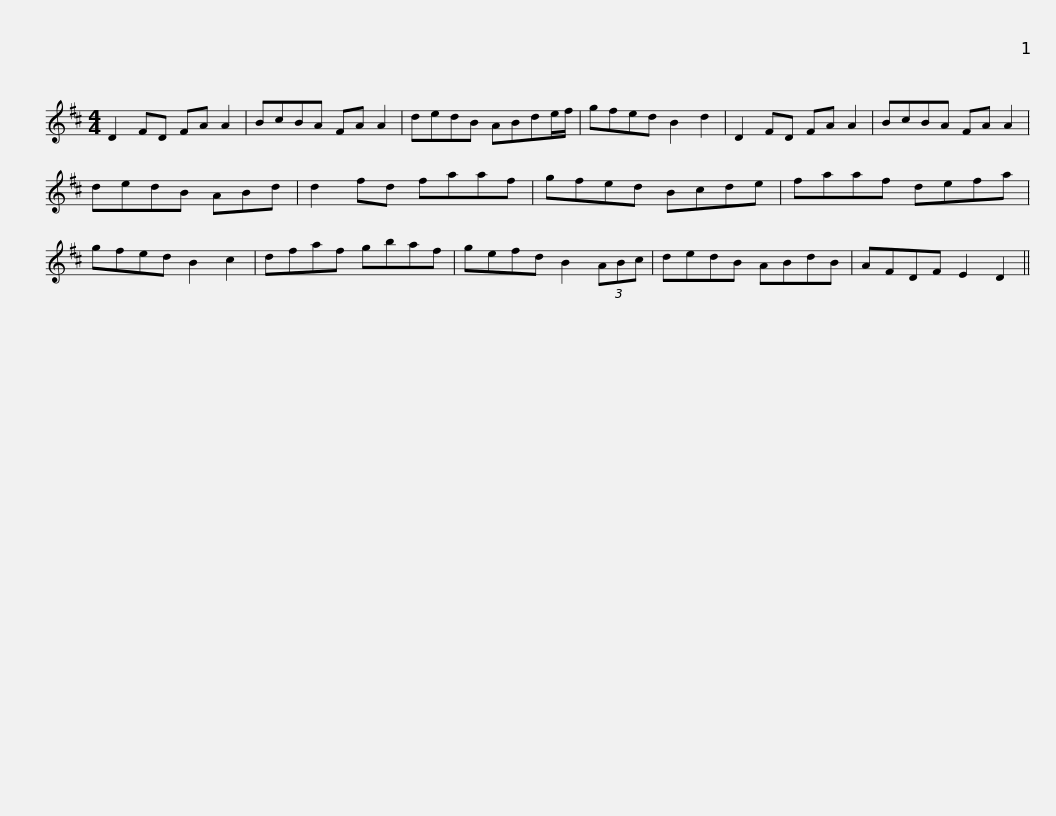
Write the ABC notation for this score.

X:1
L:1/8
M:4/4
I:linebreak $
K:D
V:1 treble
V:1
 D2 FD FA A2 | BcBA FA A2 | dedB ABde/f/ | gfed B2 d2 | D2 FD FA A2 | %5
 BcBA FA A2 |$ dedB ABd | d2 fd faaf | gfed Bcde | faaf defa | %10
 gfed B2 c2 | dfaf gbaf |$ gefd B2 (3ABc | dedB ABdB | AFDF E2 D2 || %15
